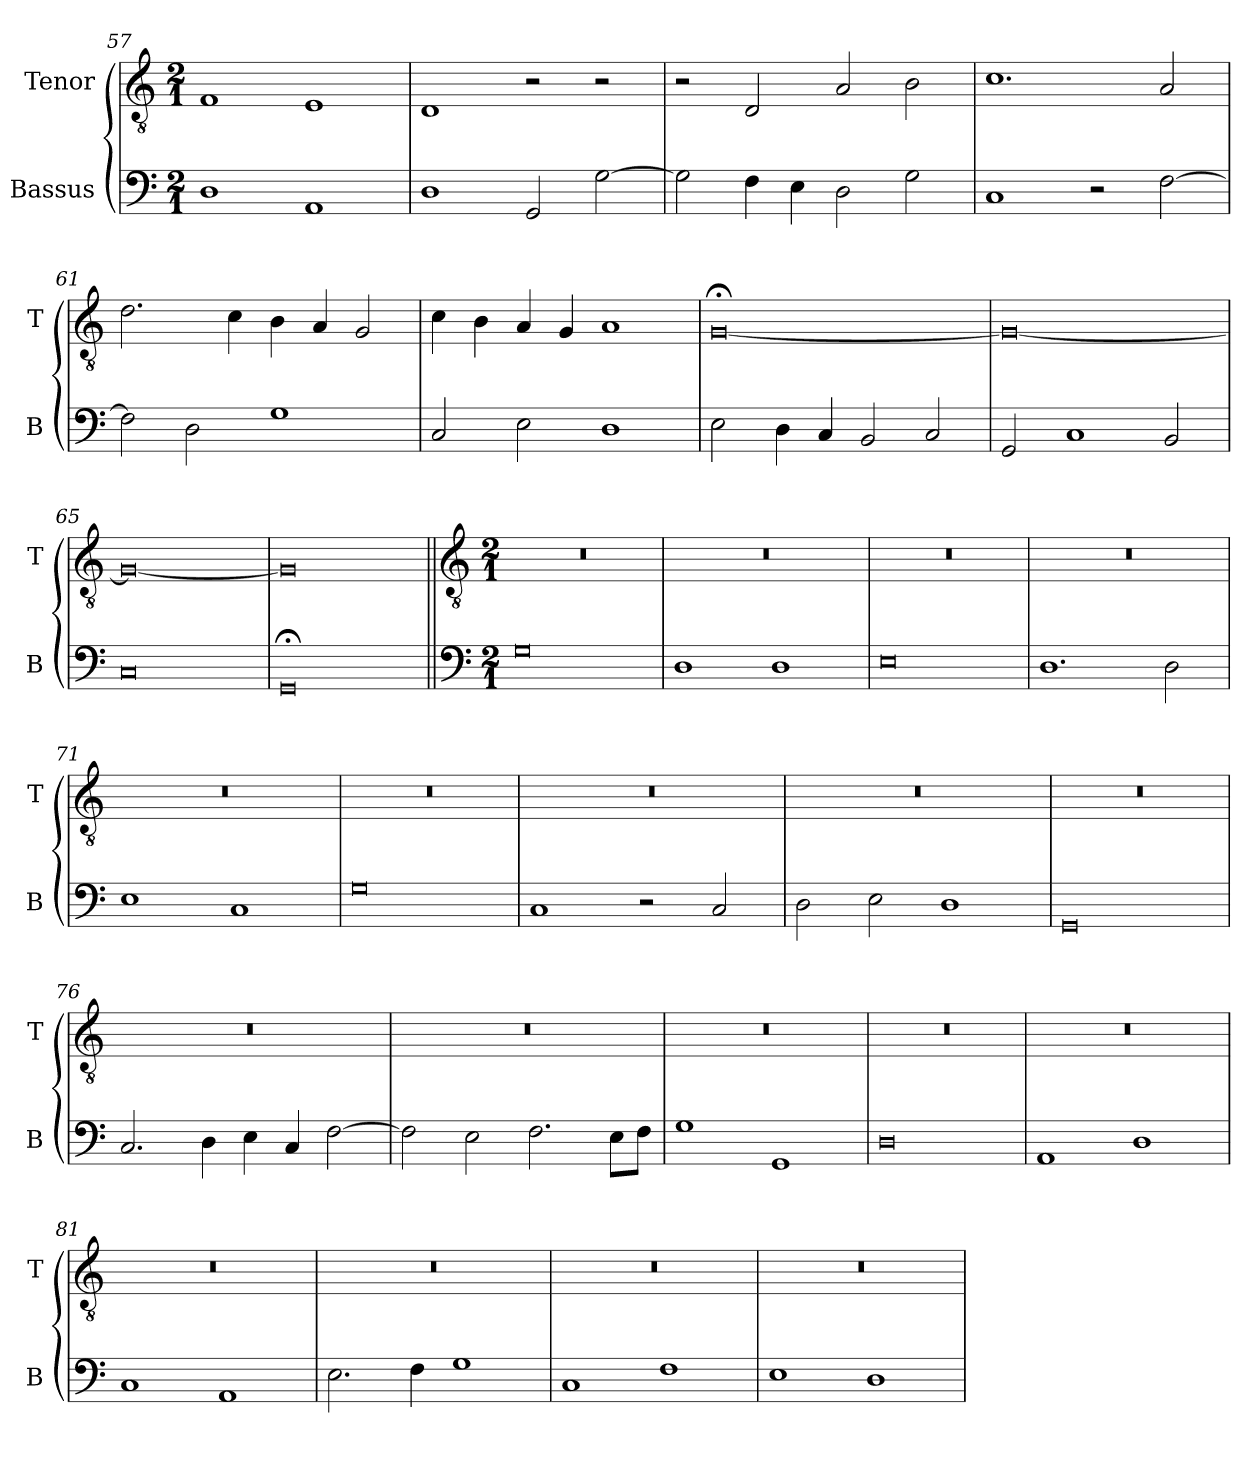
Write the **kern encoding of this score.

**kern	**kern
*part2	*part1
*staff2	*staff1
*I"Bassus	*I"Tenor
*I'B	*I'T
*clefF4	*clefGv2
*k[]	*k[]
*M2/1	*M2/1
=57	=57
1D	1F
1AA	1E
=58	=58
1D	1D
2GG/	2r
[2G\	2r
=59	=59
2G\]	2r
4F\	2D/
4E\	.
2D\	2A/
2G\	2B\
=60	=60
1C	1.c
2r	.
[2F\	2A/
=61	=61
2F\]	2.d\
2D\	.
.	4c\
1G	4B\
.	4A/
.	2G/
=62	=62
2C/	4c\
.	4B\
2E\	4A/
.	4G/
1D	1A
=63	=63
2E\	[0G;<
4D\	.
4C/	.
2BB/	.
2C/	.
=64	=64
2GG/	0G_
1C	.
2BB/	.
=65	=65
0C	0G_
=66	=66
0GG;<	0G]
!!LO:LB:g=z
=67||	=67||
*clefF4	*clefGv2
*k[]	*k[]
*M2/1	*M2/1
0G	0r
=68	=68
1D	0r
1D	.
=69	=69
0E	0r
=70	=70
1.D	0r
2D\	.
=71	=71
1E	0r
1C	.
=72	=72
0G	0r
=73	=73
1C	0r
2r	.
2C/	.
=74	=74
2D\	0r
2E\	.
1D	.
=75	=75
0GG	0r
=76	=76
2.C/	0r
4D\	.
4E\	.
4C/	.
[2F\	.
=77	=77
2F\]	0r
2E\	.
2.F\	.
8E\L	.
8F\J	.
=78	=78
1G	0r
1GG	.
=79	=79
0D	0r
=80	=80
1AA	0r
1D	.
=81	=81
1C	0r
1AA	.
=82	=82
2.E\	0r
4F\	.
1G	.
=83	=83
1C	0r
1F	.
=84	=84
1E	0r
1D	.
=	=
*-	*-
